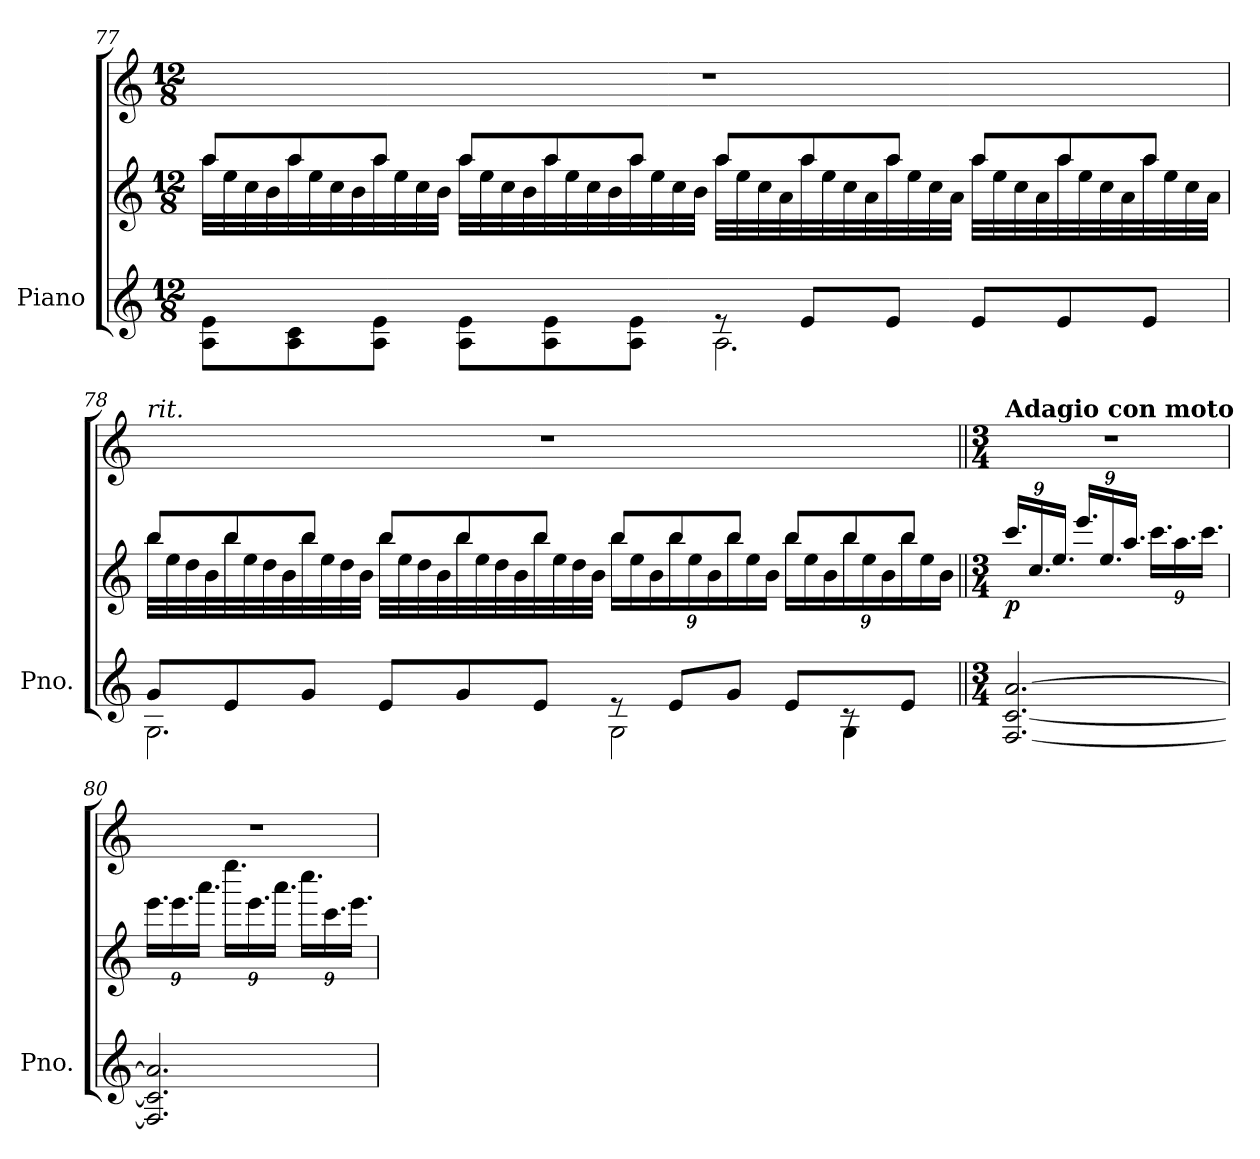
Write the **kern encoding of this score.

**kern	**kern	**kern	**dynam
*part1	*part1	*part1	*part1
*staff3	*staff2	*staff1	*staff1/2/3
*I"Piano	*	*	*
*I'Pno.	*	*	*
!!LO:LB:g=z
*clefG2	*clefG2	*clefG2	*
*k[]	*k[]	*k[]	*
*M12/8	*M12/8	*M12/8	*
=77	=77	=77	=77
*^	*^	*	*
2.ryy	8A\ 8e\L	32aa\LLL	8aa/L	1.r	.
.	.	32ee\	.	.	.
.	.	32cc\	.	.	.
.	.	32b\	.	.	.
.	8A\ 8c\	32aa\	8aa/	.	.
.	.	32ee\	.	.	.
.	.	32cc\	.	.	.
.	.	32b\	.	.	.
.	8A\ 8e\J	32aa\	8aa/J	.	.
.	.	32ee\	.	.	.
.	.	32cc\	.	.	.
.	.	32b\JJJ	.	.	.
.	8A\ 8e\L	32aa\LLL	8aa/L	.	.
.	.	32ee\	.	.	.
.	.	32cc\	.	.	.
.	.	32b\	.	.	.
.	8A\ 8e\	32aa\	8aa/	.	.
.	.	32ee\	.	.	.
.	.	32cc\	.	.	.
.	.	32b\	.	.	.
.	8A\ 8e\J	32aa\	8aa/J	.	.
.	.	32ee\	.	.	.
.	.	32cc\	.	.	.
.	.	32b\JJJ	.	.	.
2.A\	8re	32aa\LLL	8aa/L	.	.
.	.	32ee\	.	.	.
.	.	32cc\	.	.	.
.	.	32a\	.	.	.
.	8e/L	32aa\	8aa/	.	.
.	.	32ee\	.	.	.
.	.	32cc\	.	.	.
.	.	32a\	.	.	.
.	8e/J	32aa\	8aa/J	.	.
.	.	32ee\	.	.	.
.	.	32cc\	.	.	.
.	.	32a\JJJ	.	.	.
.	8e/L	32aa\LLL	8aa/L	.	.
.	.	32ee\	.	.	.
.	.	32cc\	.	.	.
.	.	32a\	.	.	.
.	8e/	32aa\	8aa/	.	.
.	.	32ee\	.	.	.
.	.	32cc\	.	.	.
.	.	32a\	.	.	.
.	8e/J	32aa\	8aa/J	.	.
.	.	32ee\	.	.	.
.	.	32cc\	.	.	.
.	.	32a\JJJ	.	.	.
!!LO:LB:g=z
=78	=78	=78	=78	=78	=78
*	*	*	*	*MM90	*
!	!	!	!	!LO:TX:a:i:t=rit.	!
2.G\	8g/L	32bb\LLL	8bb/L	1.r	.
.	.	32ee\	.	.	.
.	.	32dd\	.	.	.
.	.	32b\	.	.	.
.	8e/	32bb\	8bb/	.	.
.	.	32ee\	.	.	.
.	.	32dd\	.	.	.
.	.	32b\	.	.	.
.	8g/J	32bb\	8bb/J	.	.
.	.	32ee\	.	.	.
.	.	32dd\	.	.	.
.	.	32b\JJJ	.	.	.
.	8e/L	32bb\LLL	8bb/L	.	.
.	.	32ee\	.	.	.
.	.	32dd\	.	.	.
.	.	32b\	.	.	.
.	8g/	32bb\	8bb/	.	.
.	.	32ee\	.	.	.
.	.	32dd\	.	.	.
.	.	32b\	.	.	.
.	8e/J	32bb\	8bb/J	.	.
.	.	32ee\	.	.	.
.	.	32dd\	.	.	.
.	.	32b\JJJ	.	.	.
*	*	*	*Xbrackettup	*	*
2G\	8re	8bb/L	24bb\LL	.	.
.	.	.	24ee\	.	.
.	.	.	24b\	.	.
.	8e/L	8bb/	24bb\	.	.
.	.	.	24ee\	.	.
.	.	.	24b\	.	.
.	8g/J	8bb/J	24bb\	.	.
.	.	.	24ee\	.	.
.	.	.	24b\JJ	.	.
.	8e/L	8bb/L	24bb\LL	.	.
.	.	.	24ee\	.	.
.	.	.	24b\	.	.
4G\	8rc	8bb/	24bb\	.	.
.	.	.	24ee\	.	.
.	.	.	24b\	.	.
.	8e/J	8bb/J	24bb\	.	.
.	.	.	24ee\	.	.
.	.	.	24b\JJ	.	.
*v	*v	*	*	*	*
*	*v	*v	*	*
!!LO:LB:g=z
=79||	=79||	=79||	=79||
!!LO:REH:place=s1:a:B:fs=14:t=79
*M3/4	*M3/4	*M3/4	*
*	*	*MM72	*
*	*^	*	*
!	!	!	!LO:TX:a:B:t=Adagio con moto	!
!	!	!	!	!LO:DY:b=2
*	*v	*v	*	*
[2.F/ [2.c/ [2.a/	18.ccc/LL	2.r	p
.	18.cc/	.	.
.	18.ee/JJ	.	.
.	18.eee/LL	.	.
.	18.ee/	.	.
.	18.aa/JJ	.	.
.	18.ccc\LL	.	.
.	18.aa\	.	.
.	18.ccc\JJ	.	.
=80	=80	=80	=80
2.F/] 2.c/] 2.a/]	18.eee\LL	2.r	.
.	18.eee\	.	.
.	18.aaa\JJ	.	.
.	18.eeee\LL	.	.
.	18.eee\	.	.
.	18.aaa\JJ	.	.
.	18.cccc\LL	.	.
.	18.ccc\	.	.
.	18.eee\JJ	.	.
=	=	=	=
*-	*-	*-	*-
